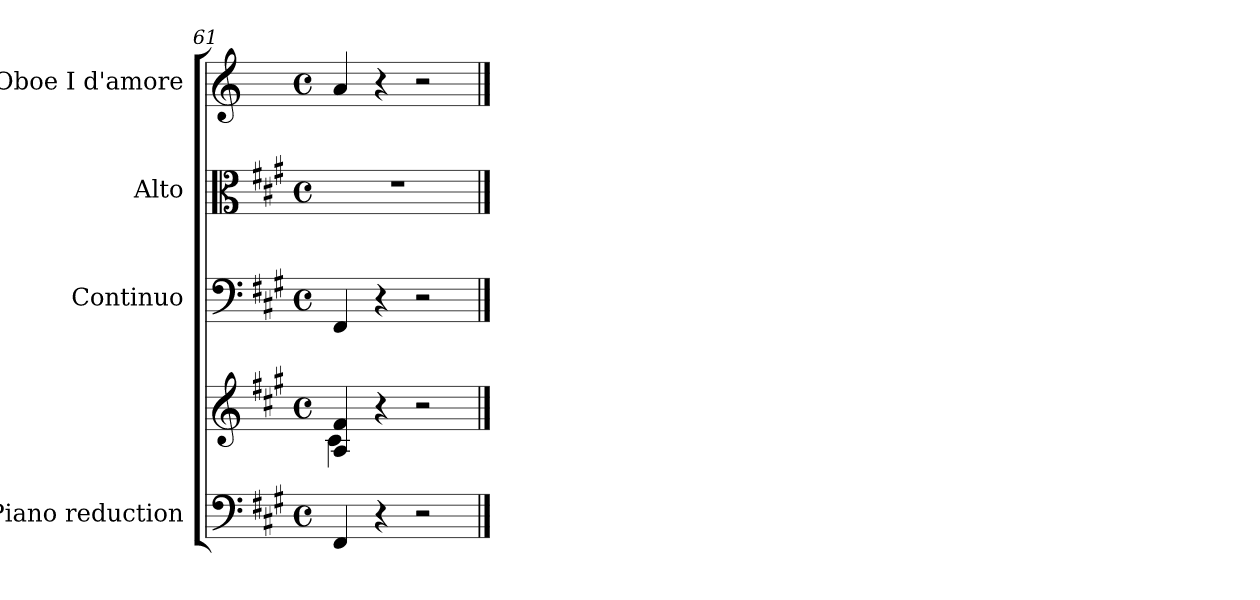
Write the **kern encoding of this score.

**kern	**kern	**kern	**kern	**kern
*part4	*part4	*part3	*part2	*part1
*staff5	*staff4	*staff3	*staff2	*staff1
*I"Piano reduction	*	*I"Continuo	*I"Alto	*I"Oboe I d'amore
*I'Pno	*	*	*	*I'Ob
*clefF4	*clefG2	*clefF4	*clefC3	*clefG2
*	*	*	*	*ITrd2c3
*k[f#c#g#]	*k[f#c#g#]	*k[f#c#g#]	*k[f#c#g#]	*k[f#c#g#]
*M4/4	*M4/4	*M4/4	*M4/4	*M4/4
*met(c)	*met(c)	*met(c)	*met(c)	*met(c)
=61	=61	=61	=61	=61
*	*^	*	*	*
4FF#/	4A/ 4f#/	4c#\	4FF#/	1r	4f#/
4r	4r	4ryy	4r	.	4r
2r	2r	2ryy	2r	.	2r
*	*v	*v	*	*	*
==	==	==	==	==
*-	*-	*-	*-	*-
